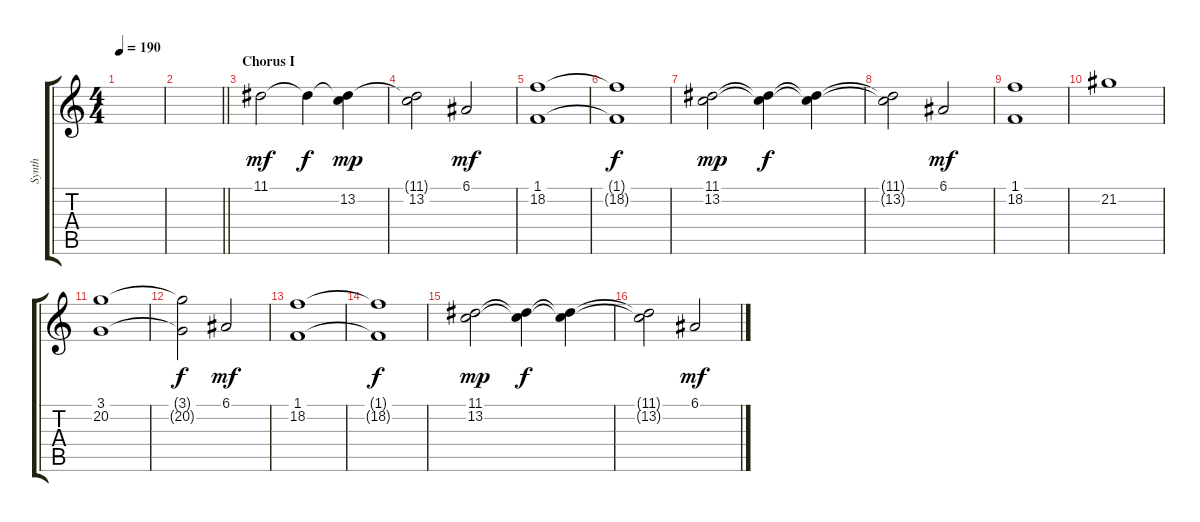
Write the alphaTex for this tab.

\track ("Synth" "Synth") {instrument pad4choir}
\staff {score tabs}
\tuning (E4 B3 G3 D3 A2 E2) {hide}
\ts (4 4)
\tempo 190
\clef g2
\ks c
|
\barLineRight lightlight
|
\section ("" "Chorus I")
11.1.2{dy mf volume 8} 11.1{t}.4{dy f} (11.1{t} 13.2).4{dy mp} |
(11.1{t} 13.2).2 6.1.2{dy mf} |
(1.1 18.2).1 |
(1.1{t} 18.2{t}).1{dy f} |
(11.1 13.2).2{dy mp} (11.1{t} 13.2{t}).4{dy f} (11.1{t} 13.2{t}).4 |
(11.1{t} 13.2{t}).2 6.1.2{dy mf} |
(1.1 18.2).1 |
21.2.1 |
(3.1 20.2).1 |
(3.1{t} 20.2{t}).2{dy f} 6.1.2{dy mf} |
(1.1 18.2).1 |
(1.1{t} 18.2{t}).1{dy f} |
(11.1 13.2).2{dy mp} (11.1{t} 13.2{t}).4{dy f} (11.1{t} 13.2{t}).4 |
(11.1{t} 13.2{t}).2 6.1.2{dy mf}
